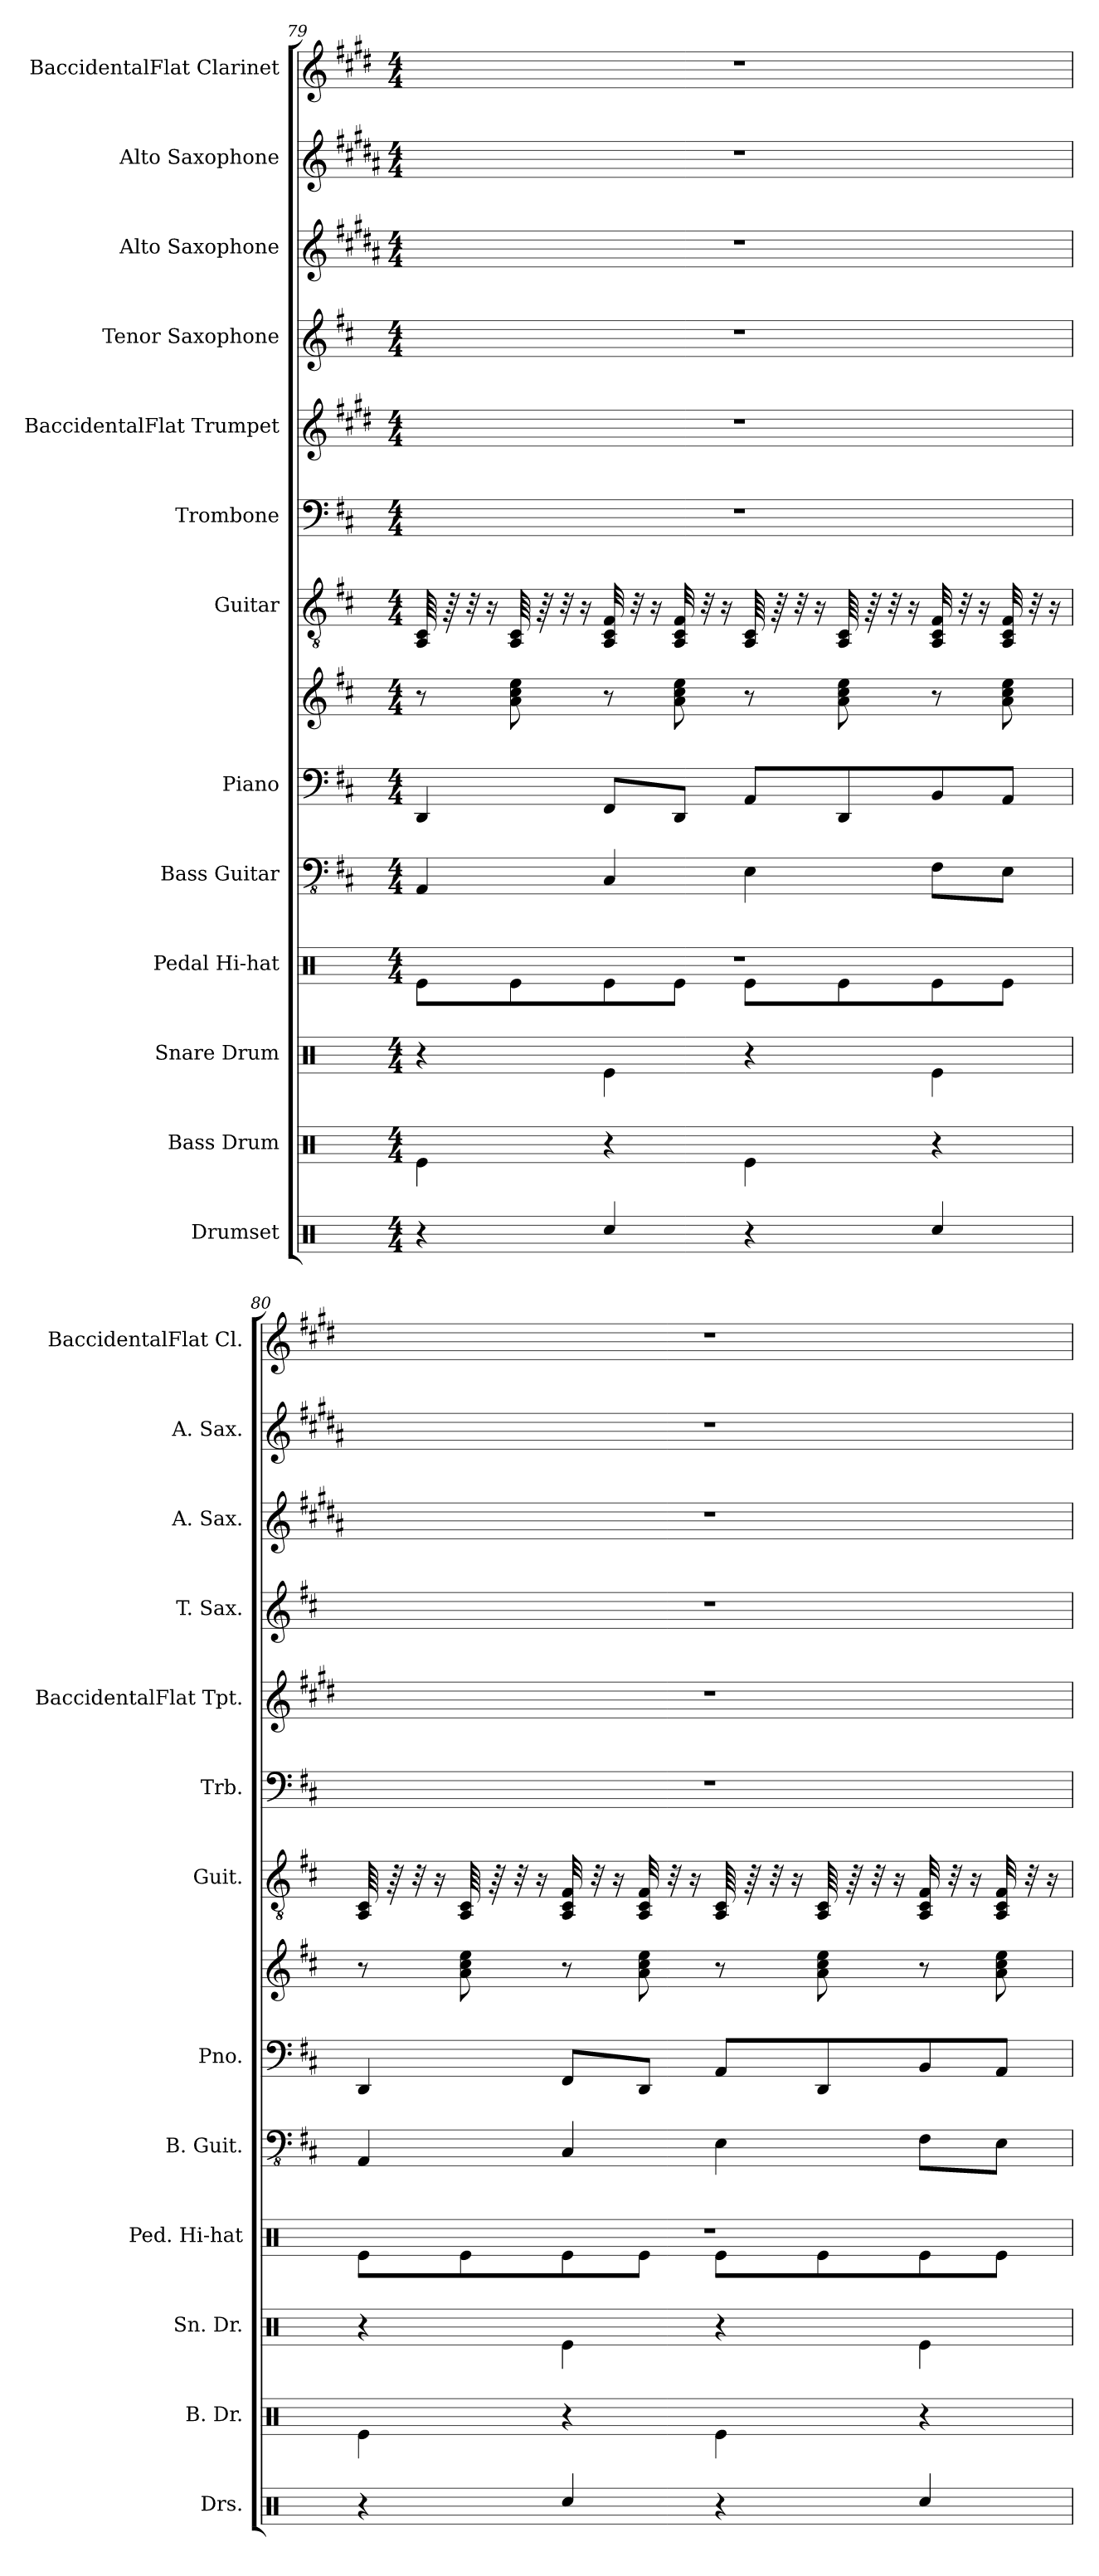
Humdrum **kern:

**kern	**kern	**kern	**kern	**kern	**kern	**kern	**kern	**kern	**kern	**kern	**kern	**kern	**kern
*part13	*part12	*part11	*part10	*part9	*part8	*part8	*part7	*part6	*part5	*part4	*part3	*part2	*part1
*staff14	*staff13	*staff12	*staff11	*staff10	*staff9	*staff8	*staff7	*staff6	*staff5	*staff4	*staff3	*staff2	*staff1
*I"Drumset	*I"Bass Drum	*I"Snare Drum	*I"Pedal Hi-hat	*I"Bass Guitar	*I"Piano	*	*I"Guitar	*I"Trombone	*I"BaccidentalFlat Trumpet	*I"Tenor Saxophone	*I"Alto Saxophone	*I"Alto Saxophone	*I"BaccidentalFlat Clarinet
*I'Drs.	*I'B. Dr.	*I'Sn. Dr.	*I'Ped. Hi-hat	*I'B. Guit.	*I'Pno.	*	*I'Guit.	*I'Trb.	*I'BaccidentalFlat Tpt.	*I'T. Sax.	*I'A. Sax.	*I'A. Sax.	*I'BaccidentalFlat Cl.
!!LO:PB:g=z
*clefX	*clefX	*clefX	*clefX	*clefFv4	*clefF4	*clefG2	*clefGv2	*clefF4	*clefG2	*clefG2	*clefG2	*clefG2	*clefG2
*	*	*	*	*	*	*	*	*	*ITrd1c2	*ITrd8c14	*ITrd5c9	*ITrd5c9	*ITrd1c2
*k[]	*k[]	*k[]	*k[]	*k[f#c#]	*k[f#c#]	*k[f#c#]	*k[f#c#]	*k[f#c#]	*k[f#c#]	*k[f#c#]	*k[f#c#]	*k[f#c#]	*k[f#c#]
*M4/4	*M4/4	*M4/4	*M4/4	*M4/4	*M4/4	*M4/4	*M4/4	*M4/4	*M4/4	*M4/4	*M4/4	*M4/4	*M4/4
=79	=79	=79	=79	=79	=79	=79	=79	=79	=79	=79	=79	=79	=79
*	*	*	*^	*	*	*	*	*	*	*	*	*	*
4r	4Re\	4r	1r	8Re\L	4AAA/	4DD/	8r	64AA/ 64C#/	1r	1r	1r	1r	1r	1r
.	.	.	.	.	.	.	.	64r	.	.	.	.	.	.
.	.	.	.	.	.	.	.	32r	.	.	.	.	.	.
.	.	.	.	.	.	.	.	16r	.	.	.	.	.	.
.	.	.	.	8Re\	.	.	8a\ 8cc#\ 8ee\	64AA/ 64C#/	.	.	.	.	.	.
.	.	.	.	.	.	.	.	64r	.	.	.	.	.	.
.	.	.	.	.	.	.	.	32r	.	.	.	.	.	.
.	.	.	.	.	.	.	.	16r	.	.	.	.	.	.
4Rcc/	4r	4Re\	.	8Re\	4CC#/	8FF#/L	8r	32AA/ 32C#/ 32F#/	.	.	.	.	.	.
.	.	.	.	.	.	.	.	32r	.	.	.	.	.	.
.	.	.	.	.	.	.	.	16r	.	.	.	.	.	.
.	.	.	.	8Re\J	.	8DD/J	8a\ 8cc#\ 8ee\	32AA/ 32C#/ 32F#/	.	.	.	.	.	.
.	.	.	.	.	.	.	.	32r	.	.	.	.	.	.
.	.	.	.	.	.	.	.	16r	.	.	.	.	.	.
4r	4Re\	4r	.	8Re\L	4EE\	8AA/L	8r	64AA/ 64C#/	.	.	.	.	.	.
.	.	.	.	.	.	.	.	64r	.	.	.	.	.	.
.	.	.	.	.	.	.	.	32r	.	.	.	.	.	.
.	.	.	.	.	.	.	.	16r	.	.	.	.	.	.
.	.	.	.	8Re\	.	8DD/	8a\ 8cc#\ 8ee\	64AA/ 64C#/	.	.	.	.	.	.
.	.	.	.	.	.	.	.	64r	.	.	.	.	.	.
.	.	.	.	.	.	.	.	32r	.	.	.	.	.	.
.	.	.	.	.	.	.	.	16r	.	.	.	.	.	.
4Rcc/	4r	4Re\	.	8Re\	8FF#\L	8BB/	8r	32AA/ 32C#/ 32F#/	.	.	.	.	.	.
.	.	.	.	.	.	.	.	32r	.	.	.	.	.	.
.	.	.	.	.	.	.	.	16r	.	.	.	.	.	.
.	.	.	.	8Re\J	8EE\J	8AA/J	8a\ 8cc#\ 8ee\	32AA/ 32C#/ 32F#/	.	.	.	.	.	.
.	.	.	.	.	.	.	.	32r	.	.	.	.	.	.
.	.	.	.	.	.	.	.	16r	.	.	.	.	.	.
!!LO:PB:g=z
=80	=80	=80	=80	=80	=80	=80	=80	=80	=80	=80	=80	=80	=80	=80
4r	4Re\	4r	1r	8Re\L	4AAA/	4DD/	8r	64AA/ 64C#/	1r	1r	1r	1r	1r	1r
.	.	.	.	.	.	.	.	64r	.	.	.	.	.	.
.	.	.	.	.	.	.	.	32r	.	.	.	.	.	.
.	.	.	.	.	.	.	.	16r	.	.	.	.	.	.
.	.	.	.	8Re\	.	.	8a\ 8cc#\ 8ee\	64AA/ 64C#/	.	.	.	.	.	.
.	.	.	.	.	.	.	.	64r	.	.	.	.	.	.
.	.	.	.	.	.	.	.	32r	.	.	.	.	.	.
.	.	.	.	.	.	.	.	16r	.	.	.	.	.	.
4Rcc/	4r	4Re\	.	8Re\	4CC#/	8FF#/L	8r	32AA/ 32C#/ 32F#/	.	.	.	.	.	.
.	.	.	.	.	.	.	.	32r	.	.	.	.	.	.
.	.	.	.	.	.	.	.	16r	.	.	.	.	.	.
.	.	.	.	8Re\J	.	8DD/J	8a\ 8cc#\ 8ee\	32AA/ 32C#/ 32F#/	.	.	.	.	.	.
.	.	.	.	.	.	.	.	32r	.	.	.	.	.	.
.	.	.	.	.	.	.	.	16r	.	.	.	.	.	.
4r	4Re\	4r	.	8Re\L	4EE\	8AA/L	8r	64AA/ 64C#/	.	.	.	.	.	.
.	.	.	.	.	.	.	.	64r	.	.	.	.	.	.
.	.	.	.	.	.	.	.	32r	.	.	.	.	.	.
.	.	.	.	.	.	.	.	16r	.	.	.	.	.	.
.	.	.	.	8Re\	.	8DD/	8a\ 8cc#\ 8ee\	64AA/ 64C#/	.	.	.	.	.	.
.	.	.	.	.	.	.	.	64r	.	.	.	.	.	.
.	.	.	.	.	.	.	.	32r	.	.	.	.	.	.
.	.	.	.	.	.	.	.	16r	.	.	.	.	.	.
4Rcc/	4r	4Re\	.	8Re\	8FF#\L	8BB/	8r	32AA/ 32C#/ 32F#/	.	.	.	.	.	.
.	.	.	.	.	.	.	.	32r	.	.	.	.	.	.
.	.	.	.	.	.	.	.	16r	.	.	.	.	.	.
.	.	.	.	8Re\J	8EE\J	8AA/J	8a\ 8cc#\ 8ee\	32AA/ 32C#/ 32F#/	.	.	.	.	.	.
.	.	.	.	.	.	.	.	32r	.	.	.	.	.	.
.	.	.	.	.	.	.	.	16r	.	.	.	.	.	.
*	*	*	*v	*v	*	*	*	*	*	*	*	*	*	*
=	=	=	=	=	=	=	=	=	=	=	=	=	=
*-	*-	*-	*-	*-	*-	*-	*-	*-	*-	*-	*-	*-	*-
